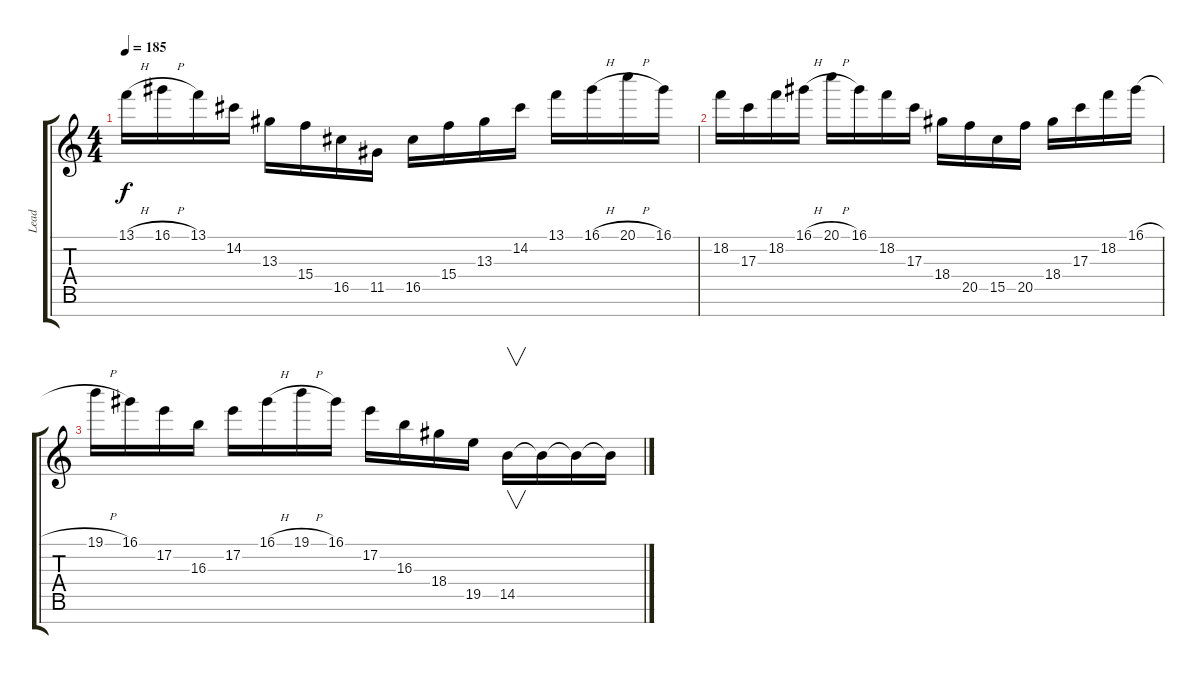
\track ("Lead" "Lead") {instrument distortionguitar}
\staff {score tabs}
\tuning (E4 B3 G3 D3 A2 E2 B1) {hide}
\ts (4 4)
\tempo 185
\clef g2
\ks c
13.1{h}.16{dy f} 16.1{h}.16 13.1.16 14.2.16 13.3.16 15.4.16 16.5.16 11.5.16 16.5.16 15.4.16 13.3.16 14.2.16 13.1.16 16.1{h}.16 20.1{h}.16 16.1.16 |
18.2.16 17.3.16 18.2.16 16.1{h}.16 20.1{h}.16 16.1.16 18.2.16 17.3.16 18.4.16 20.5.16 15.5.16 20.5.16 18.4.16 17.3.16 18.2.16 16.1{h}.16 |
19.1{h}.16 16.1.16 17.2.16 16.3.16 17.2.16 16.1{h}.16 19.1{h}.16 16.1.16 17.2.16 16.3.16 18.4.16 19.5.16 14.5.16{v} 14.5{t}.16 14.5{t}.16 14.5{t}.16
